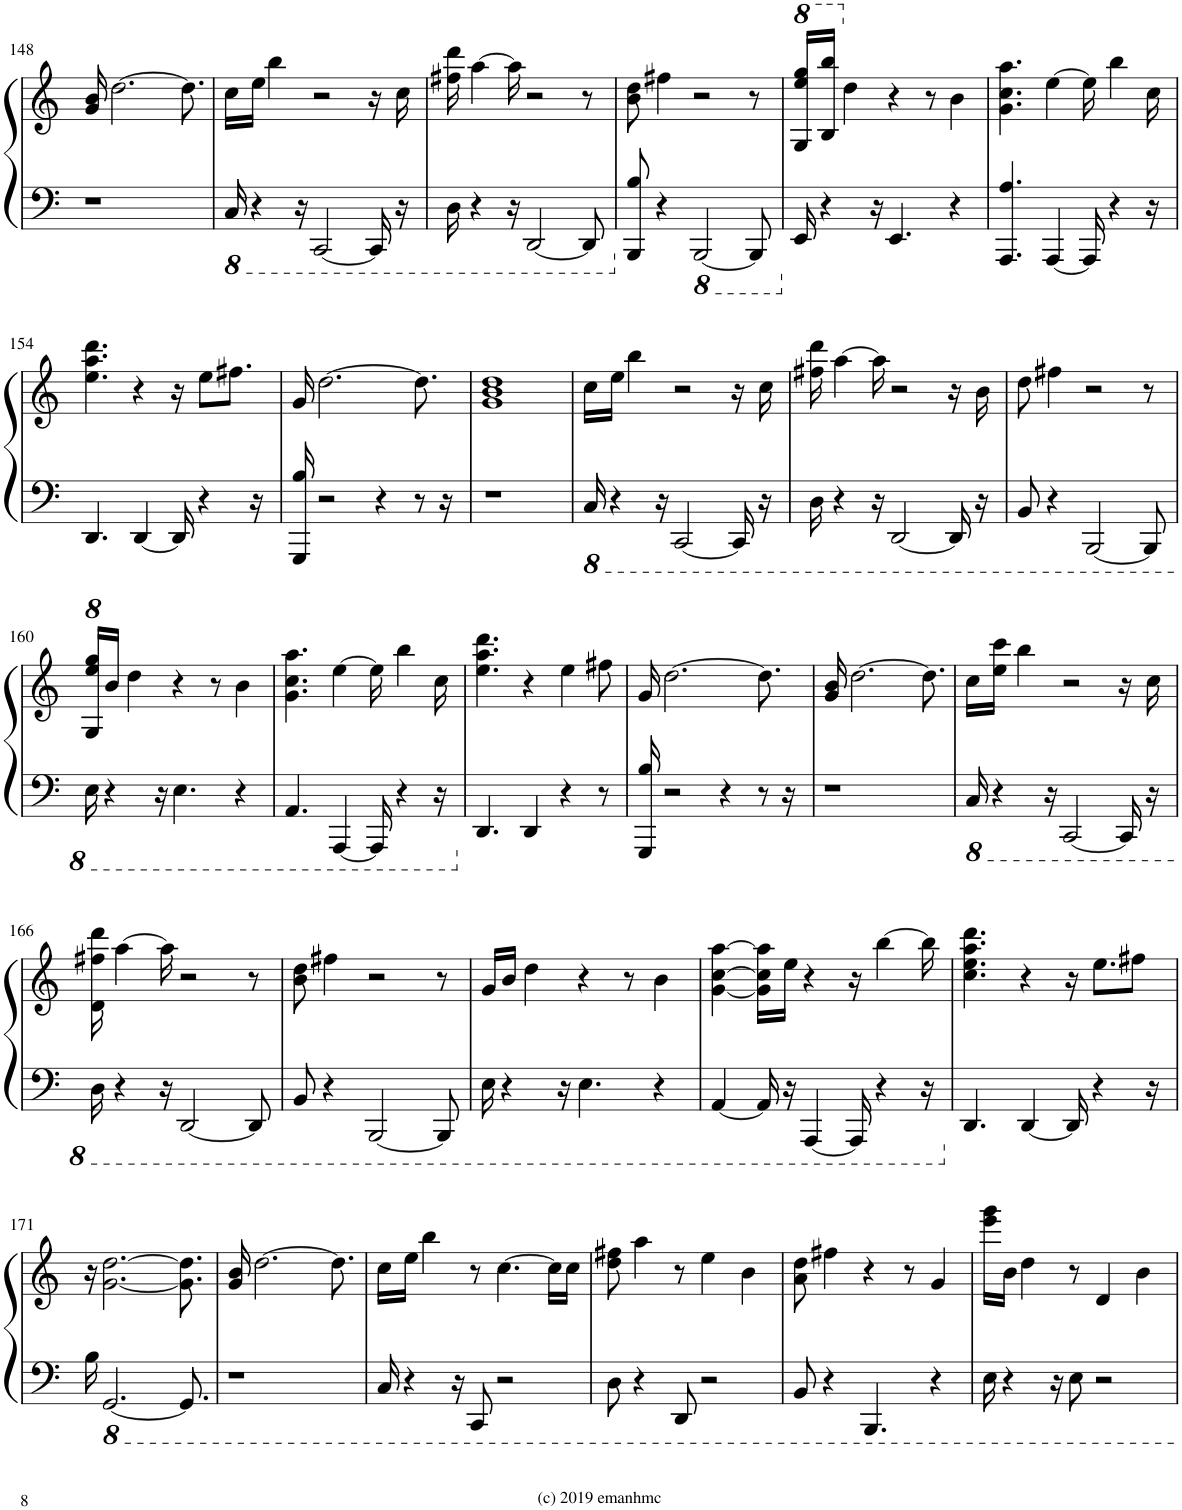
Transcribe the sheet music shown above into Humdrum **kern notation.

**kern	**kern
*part1	*part1
*staff2	*staff1
*I"Piano	*
*I'Pno.	*
!!LO:PB:g=z
*clefF4	*clefG2
*k[]	*k[]
*M4/4	*M4/4
=148	=148
1r	16g/ 16b/
.	[2.dd\
.	8.dd\]
=149	=149
*8ba	*
16CC/	16cc\LL
4r	16ee\JJ
.	4bb\
16r	.
[2CCC/	2r
16CCC/]	16r
16r	16cc\
=150	=150
16DD\	16ff#X\ 16ddd\
4r	[4aa\
16r	16aa\]
[2DDD/	2r
8DDD/]	8r
=151	=151
*X8ba	*
8BBB/ 8B/	8b\ 8dd\
4r	4ff#X\
*8ba	*
[2BBBB/	2r
8BBBB/]	8r
=152	=152
*X8ba	*
*	*8va
16EE/	16g/ 16eee/ 16ggg/LL
4r	16b/ 16bbb/JJ
*	*X8va
.	4dd\
16r	.
4.EE/	4r
.	8r
4r	4b\
=153	=153
4.AAA/ 4.A/	4.g\ 4.cc\ 4.aa\
[4AAA/	[4ee\
16AAA/]	16ee\]
4r	4bb\
16r	16cc\
!!LO:LB:g=z
=154	=154
4.DD/	4.ee\ 4.aa\ 4.ddd\
[4DD/	4r
16DD/]	16r
4r	8ee\L
.	8.ff#X\J
16r	.
=155	=155
16GGG/ 16B/	16g/
2r	[2.dd\
4r	.
8r	8.dd\]
16r	.
=156	=156
1r	1g 1b 1dd
=157	=157
*8ba	*
16CC/	16cc\LL
4r	16ee\JJ
.	4bb\
16r	.
[2CCC/	2r
16CCC/]	16r
16r	16cc\
=158	=158
16DD\	16ff#X\ 16ddd\
4r	[4aa\
16r	16aa\]
[2DDD/	2r
16DDD/]	16r
16r	16b\
=159	=159
8BBB/	8dd\
4r	4ff#X\
[2BBBB/	2r
8BBBB/]	8r
!!LO:LB:g=z
=160	=160
*	*8va
16EE\	16g/ 16eee/ 16ggg/LL
*	*X8va
4r	16b/JJ
.	4dd\
16r	.
4.EE\	4r
.	8r
4r	4b\
=161	=161
4.AAA/	4.g\ 4.cc\ 4.aa\
[4AAAA/	[4ee\
16AAAA/]	16ee\]
4r	4bb\
16r	16cc\
=162	=162
*X8ba	*
4.DD/	4.ee\ 4.aa\ 4.ddd\
4DD/	4r
4r	4ee\
8r	8ff#X\
=163	=163
16GGG/ 16B/	16g/
2r	[2.dd\
4r	.
8r	8.dd\]
16r	.
=164	=164
1r	16g/ 16b/
.	[2.dd\
.	8.dd\]
=165	=165
*8ba	*
16CC/	16cc\LL
4r	16ee\ 16ccc\JJ
.	4bb\
16r	.
[2CCC/	2r
16CCC/]	16r
16r	16cc\
!!LO:LB:g=z
=166	=166
16DD\	16d\ 16ff#X\ 16ddd\
4r	[4aa\
16r	16aa\]
[2DDD/	2r
8DDD/]	8r
=167	=167
8BBB/	8b\ 8dd\
4r	4ff#X\
[2BBBB/	2r
8BBBB/]	8r
=168	=168
16EE\	16g/LL
4r	16b/JJ
.	4dd\
16r	.
4.EE\	4r
.	8r
4r	4b\
=169	=169
[4AAA/	[4g\ [4cc\ [4aa\
16AAA/]	16g\] 16cc\] 16aa\]LL
16r	16ee\JJ
[4AAAA/	4r
16AAAA/]	16r
4r	[4bb\
16r	16bb\]
=170	=170
*X8ba	*
4.DD/	4.cc\ 4.ee\ 4.aa\ 4.ddd\
[4DD/	4r
16DD/]	16r
4r	8.ee\L
.	8ff#X\J
16r	.
!!LO:LB:g=z
=171	=171
16B\	16r
[2.GGG/	[2.g\ [2.dd\
8.GGG/]	8.g\] 8.dd\]
=172	=172
1r	16g/ 16b/
.	[2.dd\
.	8.dd\]
=173	=173
16CC/	16cc\LL
4r	16ee\JJ
.	4bb\
16r	.
8CCC/	8r
2r	[4.cc\
.	16cc\LL]
.	16cc\JJ
=174	=174
8DD\	8dd\ 8ff#X\
4r	4aa\
8DDD/	8r
2r	4ee\
.	4b\
=175	=175
8BBB/	8a\ 8dd\
4r	4ff#X\
4.BBBB/	4r
.	8r
4r	4g/
=176	=176
16EE\	16eee\ 16ggg\LL
4r	16b\JJ
.	4dd\
16r	.
8EE\	8r
2r	4d/
.	4b\
=	=
*-	*-
